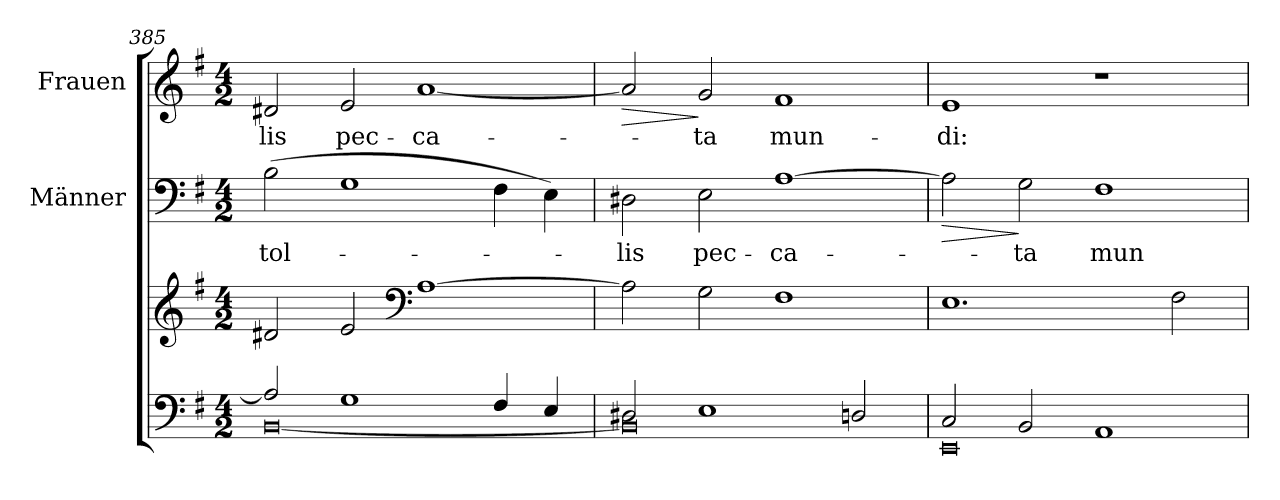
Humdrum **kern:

**kern	**kern	**kern	**text	**dynam	**kern	**text	**dynam
*part3	*part3	*part2	*part2	*part2	*part1	*part1	*part1
*staff4	*staff3	*staff2	*staff2	*staff2	*staff1	*staff1	*staff1
*	*	*I"Männer	*	*	*I"Frauen	*	*
*clefF4	*clefG2	*clefF4	*	*	*clefG2	*	*
*k[f#]	*k[f#]	*k[f#]	*	*	*k[f#]	*	*
*G:	*G:	*G:	*	*	*G:	*	*
*M4/2	*M4/2	*M4/2	*	*	*M4/2	*	*
=385	=385	=385	=385	=385	=385	=385	=385
*^	*	*	*	*	*	*	*
!	!	!	!	!LO:LY:b	!	!	!LO:LY:b	!
2A/]	[<0BB	2d#X/	(>2B\	tol-	.	2d#X/	-lis	.
!	!	!	!	!	!	!	!LO:LY:b	!
1G	.	2e/	1G	.	.	2e/	pec-	.
*	*	*clefF4	*	*	*	*	*	*
!	!	!	!	!	!	!	!LO:LY:b	!
.	.	[1A	.	.	.	[1a	-ca-	.
4F#/	.	.	4F#\	.	.	.	.	.
4E/	.	.	4E\)	.	.	.	.	.
!!LO:LB:g=z
=386	=386	=386	=386	=386	=386	=386	=386	=386
!	!	!	!	!LO:LY:b	!	!	!	!LO:HP:b
2D#X/	0BB]	2A\]	2D#X\	-lis	.	2a/]	.	>
!	!	!	!	!LO:LY:b	!	!	!LO:LY:b	!
1E	.	2G\	2E\	pec-	.	2g/	-ta	]
!	!	!	!	!LO:LY:b	!	!	!LO:LY:b	!
.	.	1F#	[1A	-ca-	.	1f#	mun-	.
2Dn/	.	.	.	.	.	.	.	.
=387	=387	=387	=387	=387	=387	=387	=387	=387
!	!	!	!	!	!LO:HP:b	!	!LO:LY:b	!
2C/	0EE	1.E	2A\]	.	>	1e	-di:	.
!	!	!	!	!LO:LY:b	!	!	!	!
2BB/	.	.	2G\	-ta	]	.	.	.
!	!	!	!	!LO:LY:b	!	!	!	!
1AA	.	.	1F#	mun-	.	1r	.	.
.	.	2F#\	.	.	.	.	.	.
*v	*v	*	*	*	*	*	*	*
=	=	=	=	=	=	=	=
*-	*-	*-	*-	*-	*-	*-	*-
